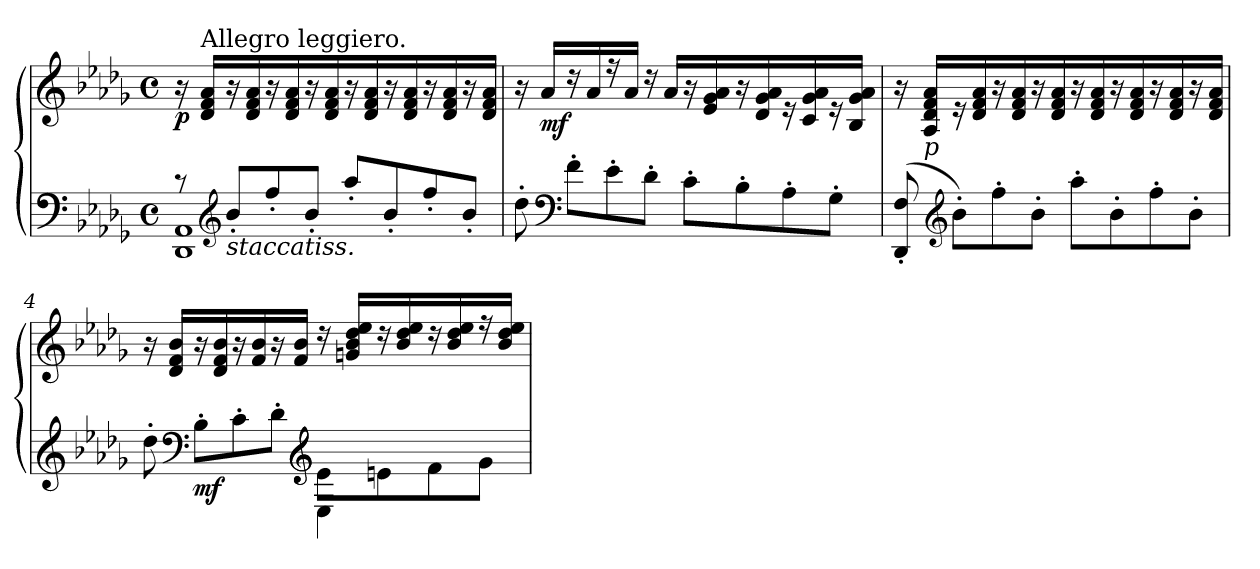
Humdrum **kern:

**kern	**kern	**dynam
*part1	*part1	*part1
*staff2	*staff1	*staff1/2
*clefF4	*clefG2	*
*k[b-e-a-d-g-]	*k[b-e-a-d-g-]	*
*M4/4	*M4/4	*
*met(c)	*met(c)	*
=1	=1	=1
*^	*	*
!	!	!	!LO:DY:b
1DD- 1AA-	8rc	16r	p
!	!	!LO:TX:a:t=Allegro leggiero.	!
.	.	16d-/ 16f/ 16a-/LL	.
*clefG2	*	*	*
!	!LO:TX:b:i:t=staccatiss.	!	!
.	8b-'/L	16r	.
.	.	16d-/ 16f/ 16a-/	.
.	8ff'/	16r	.
.	.	16d-/ 16f/ 16a-/	.
.	8b-'/J	16r	.
*	*	*MM152	*
.	.	16d-/ 16f/ 16a-/	.
.	8aa-'/L	16r	.
.	.	16d-/ 16f/ 16a-/	.
.	8b-'/	16r	.
.	.	16d-/ 16f/ 16a-/	.
.	8ff'/	16r	.
.	.	16d-/ 16f/ 16a-/	.
.	8b-'/J	16r	.
.	.	16d-/ 16f/ 16a-/JJ	.
*v	*v	*	*
=2	=2	=2
8dd-'\	16r	.
!	!	!LO:DY:b
.	16a-/LL	mf
*clefF4	*	*
8f'\L	16rdd	.
.	16a-/	.
8e-'\	16rff	.
.	16a-/JJ	.
8d-'\J	16rdd	.
.	16a-/LL	.
8c'\L	16r	.
.	16e-/ 16g-/ 16a-/	.
8B-'\	16r	.
.	16d-/ 16g-/ 16a-/	.
8A-'\	16r	.
.	16c/ 16g-/ 16a-/	.
8G-'\J	16r	.
.	16B-/ 16g-/ 16a-/JJ	.
!!LO:LB:g=z
=3	=3	=3
(>8DD-'/ 8F'/	16r	.
!	!LO:TX:b:i:t=p	!
.	16A-/ 16d-/ 16f/ 16a-/LL	.
*clefG2	*	*
8b-'\L)	16r	.
.	16d-/ 16f/ 16a-/	.
8ff'\	16r	.
.	16d-/ 16f/ 16a-/	.
8b-'\J	16r	.
.	16d-/ 16f/ 16a-/	.
8aa-'\L	16r	.
.	16d-/ 16f/ 16a-/	.
8b-'\	16r	.
.	16d-/ 16f/ 16a-/	.
8ff'\	16r	.
.	16d-/ 16f/ 16a-/	.
8b-'\J	16r	.
.	16d-/ 16f/ 16a-/JJ	.
=4	=4	=4
*^	*	*
8dd-'\	2ryy	16r	.
.	.	16d-/ 16f/ 16b-/LL	.
*clefF4	*	*	*
!	!	!	!LO:DY:b=2
8B-'\L	.	16r	mf
.	.	16d-/ 16f/ 16b-/	.
8c'\	.	16r	.
.	.	16f/ 16b-/	.
8d-'\J	.	16r	.
.	.	16f/ 16b-/JJ	.
*clefG2	*	*	*
8e-\L	4E-\	16rdd	.
.	.	16gn/ 16b-/ 16dd-/ 16ee-/LL	.
8en\	.	16rdd	.
.	.	16b-/ 16dd-/ 16ee-/	.
8f\	4ryy	16rdd	.
.	.	16b-/ 16dd-/ 16ee-/	.
8g-\J	.	16rff	.
.	.	16b-/ 16dd-/ 16ee-/JJ	.
*v	*v	*	*
=	=	=
*-	*-	*-
